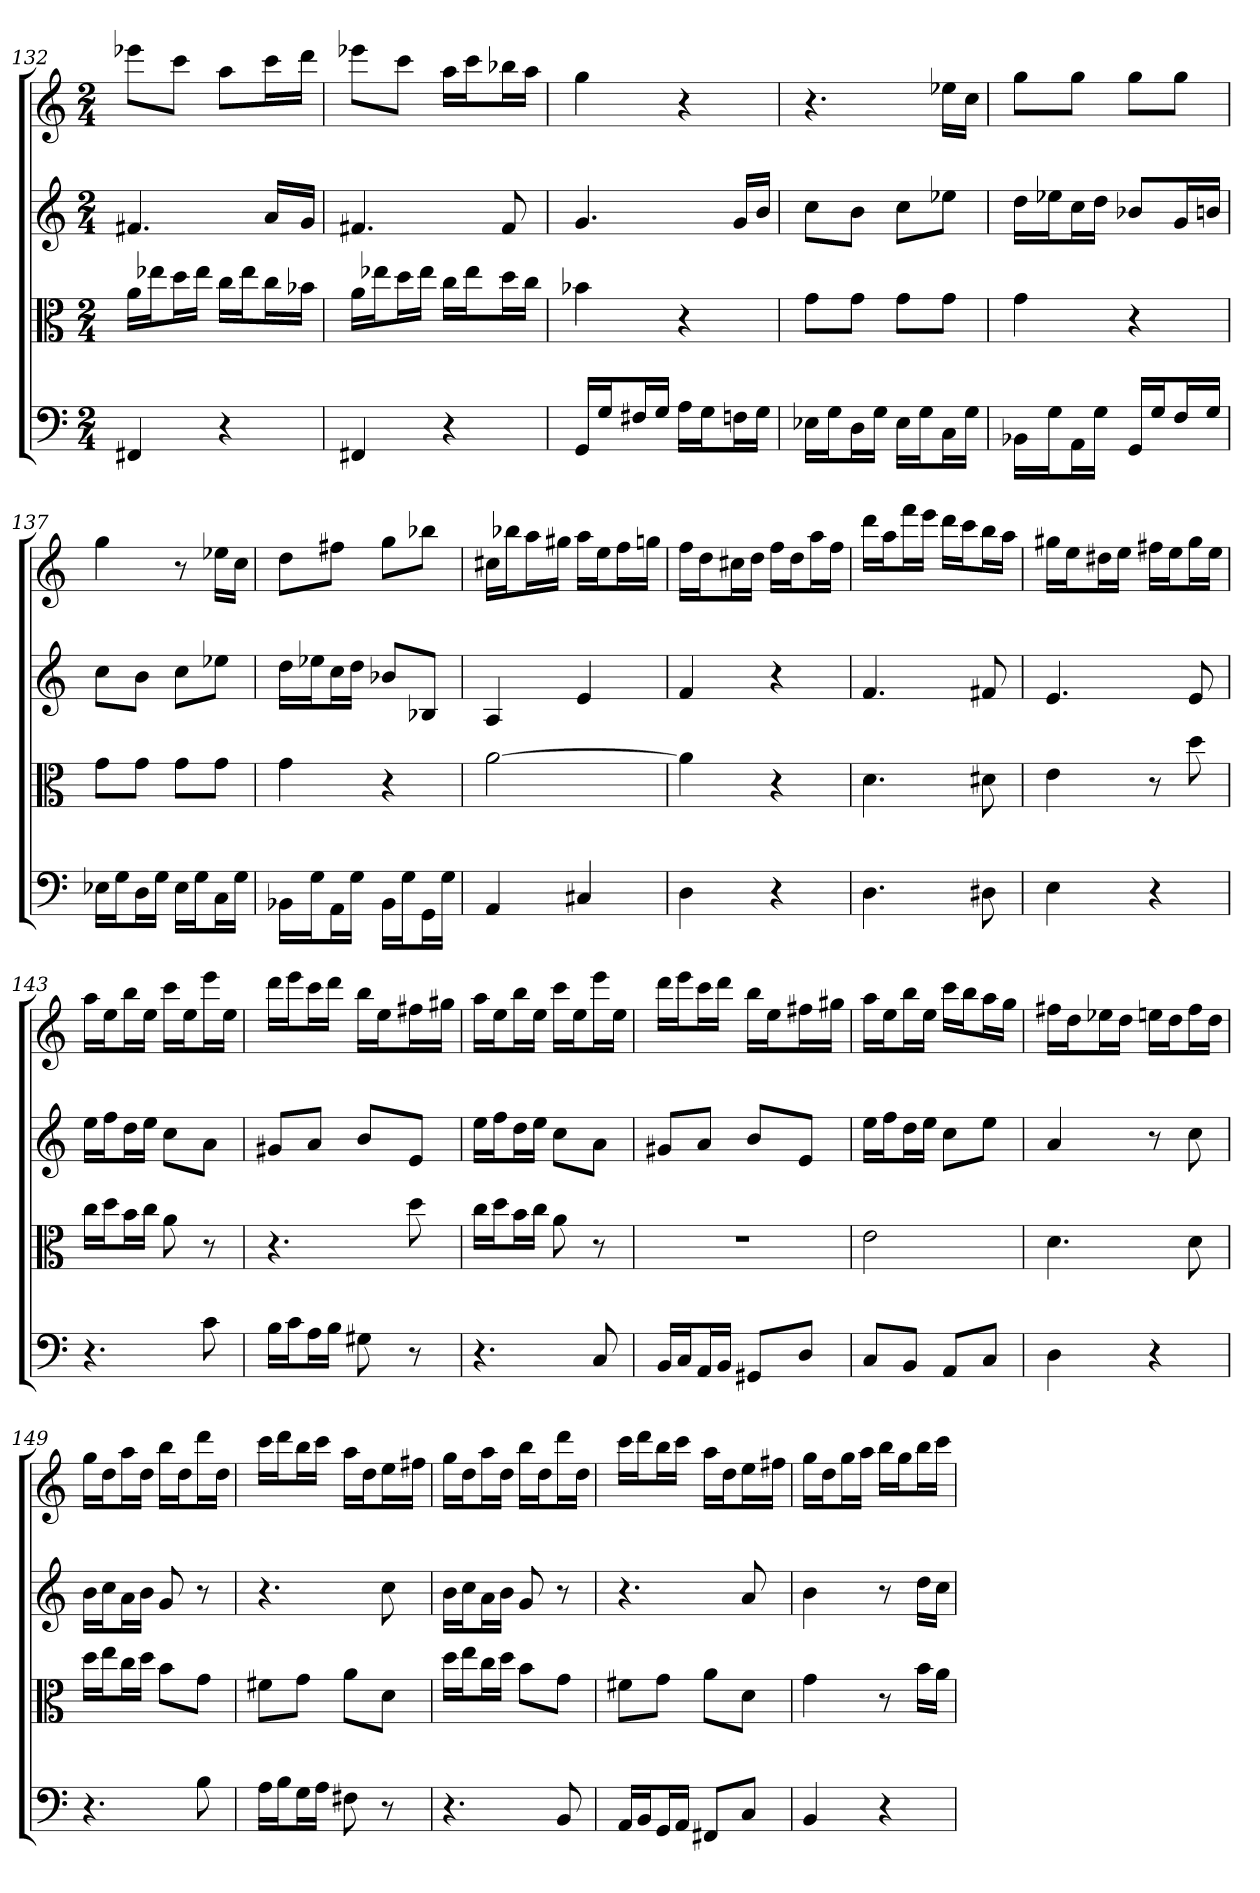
**kern	**kern	**kern	**kern
*part4	*part3	*part2	*part1
*staff4	*staff3	*staff2	*staff1
*clefF4	*clefC3	*	*
*k[]	*k[]	*k[]	*k[]
*C:	*C:	*C:	*C:
*M2/4	*M2/4	*M2/4	*M2/4
=132	=132	=132	=132
4FF#X	16a\LL	4.f#X	8eee-XL
.	16ee-X\J	.	.
.	16dd\L	.	8cccJ
.	16ee-\JJ	.	.
4r	16cc\LL	.	8aaL
.	16ee-\J	.	.
.	16cc\L	16aLL	16cccL
.	16b-X\JJ	16gJJ	16dddJJ
=133	=133	=133	=133
4FF#X	16a\LL	4.f#X	8eee-XL
.	16ee-X\J	.	.
.	16dd\L	.	8cccJ
.	16ee-\JJ	.	.
4r	16cc\LL	.	16aaLL
.	16ee-\J	.	16cccJ
.	16dd\L	8f#	16bb-XL
.	16cc\JJ	.	16aaJJ
=134	=134	=134	=134
16GG/LL	4b-X	4.g	4gg
16G/J	.	.	.
16F#X/L	.	.	.
16G/JJ	.	.	.
16A\LL	4r	.	4r
16G\J	.	.	.
16Fn\L	.	16gLL	.
16G\JJ	.	16bJJ	.
=135	=135	=135	=135
16E-X\LL	8g\L	8ccL	4.r
16G\J	.	.	.
16D\L	8g\J	8bJ	.
16G\JJ	.	.	.
16E-\LL	8g\L	8ccL	.
16G\J	.	.	.
16C\L	8g\J	8ee-XJ	16ee-XLL
16G\JJ	.	.	16ccJJ
=136	=136	=136	=136
16BB-X\LL	4g	16ddLL	8ggL
16G\J	.	16ee-XJ	.
16AA\L	.	16ccL	8ggJ
16G\JJ	.	16ddJJ	.
16GG/LL	4r	8b-XL	8ggL
16G/J	.	.	.
16F/L	.	16gL	8ggJ
16G/JJ	.	16bnJJ	.
=137	=137	=137	=137
16E-X\LL	8g\L	8ccL	4gg
16G\J	.	.	.
16D\L	8g\J	8bJ	.
16G\JJ	.	.	.
16E-\LL	8g\L	8ccL	8r
16G\J	.	.	.
16C\L	8g\J	8ee-XJ	16ee-XLL
16G\JJ	.	.	16ccJJ
=138	=138	=138	=138
16BB-X\LL	4g	16ddLL	8ddL
16G\J	.	16ee-XJ	.
16AA\L	.	16ccL	8ff#XJ
16G\JJ	.	16ddJJ	.
16BB-\LL	4r	8b-XL	8ggL
16G\J	.	.	.
16GG\L	.	8B-XJ	8bb-XJ
16G\JJ	.	.	.
=139	=139	=139	=139
4AA	[2a	4A	16cc#XLL
.	.	.	16bb-XJ
.	.	.	16aaL
.	.	.	16gg#XJJ
4C#X	.	4e	16aaLL
.	.	.	16eeJ
.	.	.	16ffL
.	.	.	16ggnJJ
=140	=140	=140	=140
4D	4a]	4f	16ffLL
.	.	.	16ddJ
.	.	.	16cc#XL
.	.	.	16ddJJ
4r	4r	4r	16ffLL
.	.	.	16ddJ
.	.	.	16aaL
.	.	.	16ffJJ
=141	=141	=141	=141
4.D	4.d	4.f	16dddLL
.	.	.	16aaJ
.	.	.	16fffL
.	.	.	16eeeJJ
.	.	.	16dddLL
.	.	.	16cccJ
8D#X	8d#X	8f#X	16bbL
.	.	.	16aaJJ
=142	=142	=142	=142
4E	4e	4.e	16gg#XLL
.	.	.	16eeJ
.	.	.	16dd#XL
.	.	.	16eeJJ
4r	8r	.	16ff#XLL
.	.	.	16eeJ
.	8dd	8e	16gg#L
.	.	.	16eeJJ
=143	=143	=143	=143
4.r	16cc\LL	16eeLL	16aaLL
.	16dd\J	16ffJ	16eeJ
.	16b\L	16ddL	16bbL
.	16cc\JJ	16eeJJ	16eeJJ
.	8a	8ccL	16cccLL
.	.	.	16eeJ
8c	8r	8aJ	16eeeL
.	.	.	16eeJJ
=144	=144	=144	=144
16B\LL	4.r	8g#XL	16dddLL
16c\J	.	.	16eeeJ
16A\L	.	8aJ	16cccL
16B\JJ	.	.	16dddJJ
8G#X	.	8bL	16bbLL
.	.	.	16eeJ
8r	8dd	8eJ	16ff#XL
.	.	.	16gg#XJJ
=145	=145	=145	=145
4.r	16cc\LL	16eeLL	16aaLL
.	16dd\J	16ffJ	16eeJ
.	16b\L	16ddL	16bbL
.	16cc\JJ	16eeJJ	16eeJJ
.	8a	8ccL	16cccLL
.	.	.	16eeJ
8C	8r	8aJ	16eeeL
.	.	.	16eeJJ
=146	=146	=146	=146
16BB/LL	2r	8g#XL	16dddLL
16C/J	.	.	16eeeJ
16AA/L	.	8aJ	16cccL
16BB/JJ	.	.	16dddJJ
8GG#X/L	.	8bL	16bbLL
.	.	.	16eeJ
8D/J	.	8eJ	16ff#XL
.	.	.	16gg#XJJ
=147	=147	=147	=147
8C/L	2e	16eeLL	16aaLL
.	.	16ffJ	16eeJ
8BB/J	.	16ddL	16bbL
.	.	16eeJJ	16eeJJ
8AA/L	.	8ccL	16cccLL
.	.	.	16bbJ
8C/J	.	8eeJ	16aaL
.	.	.	16ggJJ
=148	=148	=148	=148
4D	4.d	4a	16ff#XLL
.	.	.	16ddJ
.	.	.	16ee-XL
.	.	.	16ddJJ
4r	.	8r	16eenLL
.	.	.	16ddJ
.	8d	8cc	16ff#L
.	.	.	16ddJJ
=149	=149	=149	=149
4.r	16dd\LL	16bLL	16ggLL
.	16ee\J	16ccJ	16ddJ
.	16cc\L	16aL	16aaL
.	16dd\JJ	16bJJ	16ddJJ
.	8b\L	8g	16bbLL
.	.	.	16ddJ
8B	8g\J	8r	16dddL
.	.	.	16ddJJ
=150	=150	=150	=150
16A\LL	8f#X\L	4.r	16cccLL
16B\J	.	.	16dddJ
16G\L	8g\J	.	16bbL
16A\JJ	.	.	16cccJJ
8F#X	8a\L	.	16aaLL
.	.	.	16ddJ
8r	8d\J	8cc	16eeL
.	.	.	16ff#XJJ
=151	=151	=151	=151
4.r	16dd\LL	16bLL	16ggLL
.	16ee\J	16ccJ	16ddJ
.	16cc\L	16aL	16aaL
.	16dd\JJ	16bJJ	16ddJJ
.	8b\L	8g	16bbLL
.	.	.	16ddJ
8BB	8g\J	8r	16dddL
.	.	.	16ddJJ
=152	=152	=152	=152
16AA/LL	8f#X\L	4.r	16cccLL
16BB/J	.	.	16dddJ
16GG/L	8g\J	.	16bbL
16AA/JJ	.	.	16cccJJ
8FF#X/L	8a\L	.	16aaLL
.	.	.	16ddJ
8C/J	8d\J	8a	16eeL
.	.	.	16ff#XJJ
=153	=153	=153	=153
4BB	4g	4b	16ggLL
.	.	.	16ddJ
.	.	.	16ggL
.	.	.	16aaJJ
4r	8r	8r	16bbLL
.	.	.	16ggJ
.	16b\LL	16ddLL	16bbL
.	16a\JJ	16ccJJ	16cccJJ
=	=	=	=
*-	*-	*-	*-
